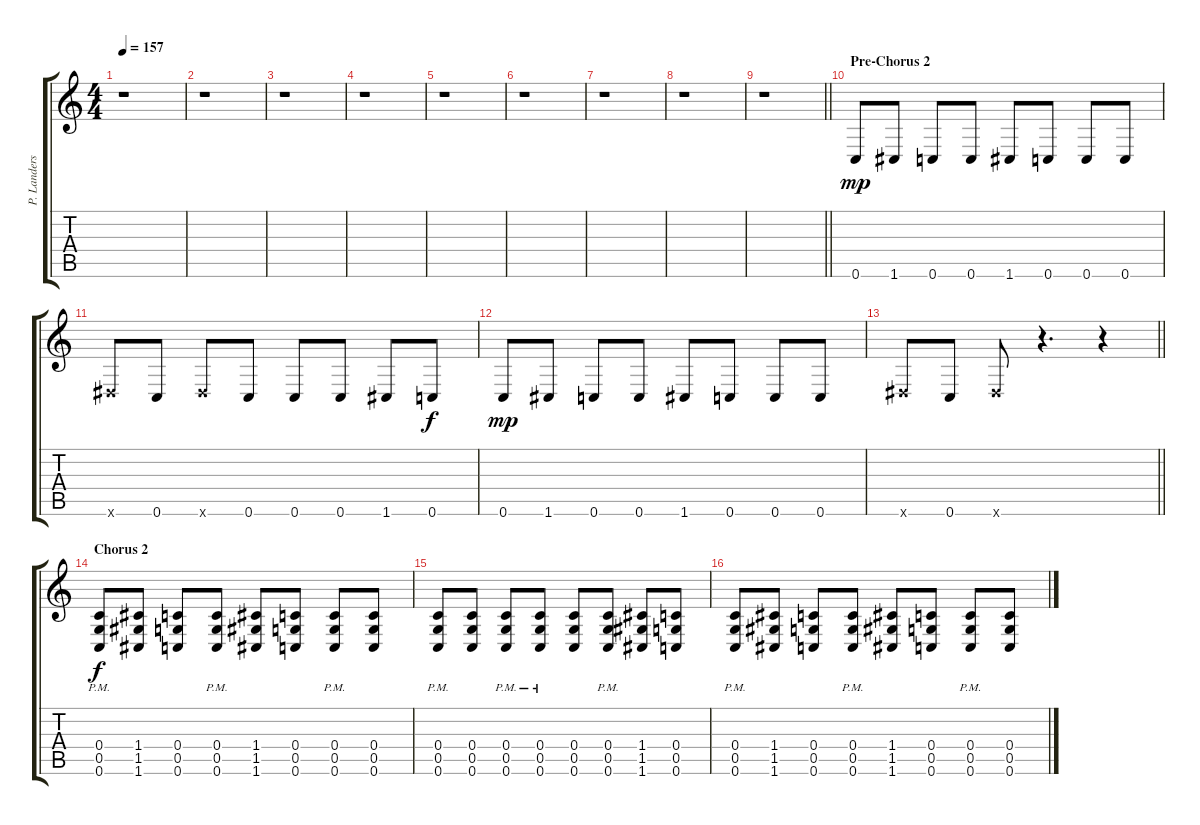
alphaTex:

\track ("P. Landers" "P. Landers") {instrument overdrivenguitar}
\staff {score tabs}
\tuning (D4 A3 F3 C3 G2 C2) {hide}
\ts (4 4)
\tempo 157
\clef g2
\ks c
r.1{dy f} |
r.1 |
r.1 |
r.1 |
r.1 |
r.1 |
r.1 |
r.1 |
\barLineRight lightlight
r.1 |
\section ("" "Pre-Chorus 2")
0.6.8{dy mp volume 14 instrument distortionguitar} 1.6.8 0.6.8 0.6.8 1.6.8 0.6.8 0.6.8 0.6.8 |
3.6{x}.8 0.6.8 3.6{x}.8 0.6.8 0.6.8 0.6.8 1.6.8 0.6.8{dy f} |
0.6.8{dy mp} 1.6.8 0.6.8 0.6.8 1.6.8 0.6.8 0.6.8 0.6.8 |
\barLineRight lightlight
3.6{x}.8 0.6.8 3.6{x}.8 r.4{d} r.4 |
\section ("" "Chorus 2")
(0.4{pm} 0.5{pm} 0.6{pm}).8{dy f volume 12 instrument overdrivenguitar} (1.4 1.5 1.6).8 (0.4 0.5 0.6).8 (0.4{pm} 0.5{pm} 0.6{pm}).8 (1.4 1.5 1.6).8 (0.4 0.5 0.6).8 (0.4{pm} 0.5{pm} 0.6{pm}).8 (0.4 0.5 0.6).8 |
(0.4{pm} 0.5{pm} 0.6{pm}).8 (0.4 0.5 0.6).8 (0.4{pm} 0.5{pm} 0.6{pm}).8 (0.4{pm} 0.5{pm} 0.6{pm}).8 (0.4 0.5 0.6).8 (0.4{pm} 0.5{pm} 0.6{pm}).8 (1.4 1.5 1.6).8 (0.4 0.5 0.6).8 |
(0.4{pm} 0.5{pm} 0.6{pm}).8 (1.4 1.5 1.6).8 (0.4 0.5 0.6).8 (0.4{pm} 0.5{pm} 0.6{pm}).8 (1.4 1.5 1.6).8 (0.4 0.5 0.6).8 (0.4{pm} 0.5{pm} 0.6{pm}).8 (0.4 0.5 0.6).8
